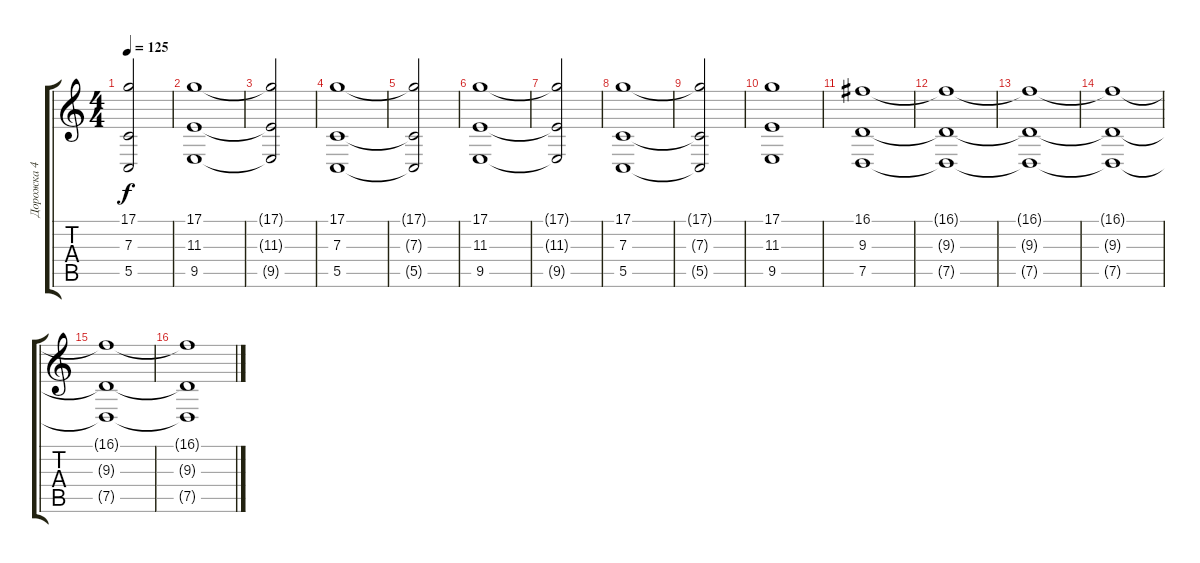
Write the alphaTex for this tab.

\track ("Дорожка 4" "Дорожка 4") {instrument stringensemble1}
\staff {score tabs}
\tuning (D4 A3 F3 C3 G2 C2) {hide}
\ts (4 4)
\tempo 125
\clef g2
\ks c
(17.1{t} 7.3{t} 5.5{t}).2{dy f} |
(17.1 11.3 9.5).1 |
(17.1{t} 11.3{t} 9.5{t}).2 |
(17.1 7.3 5.5).1 |
(17.1{t} 7.3{t} 5.5{t}).2 |
(17.1 11.3 9.5).1 |
(17.1{t} 11.3{t} 9.5{t}).2 |
(17.1 7.3 5.5).1 |
(17.1{t} 7.3{t} 5.5{t}).2 |
(17.1 11.3 9.5).1 |
(16.1 9.3 7.5).1 |
(16.1{t} 9.3{t} 7.5{t}).1{volume 0} |
(16.1{t} 9.3{t} 7.5{t}).1 |
(16.1{t} 9.3{t} 7.5{t}).1 |
(16.1{t} 9.3{t} 7.5{t}).1 |
(16.1{t} 9.3{t} 7.5{t}).1
